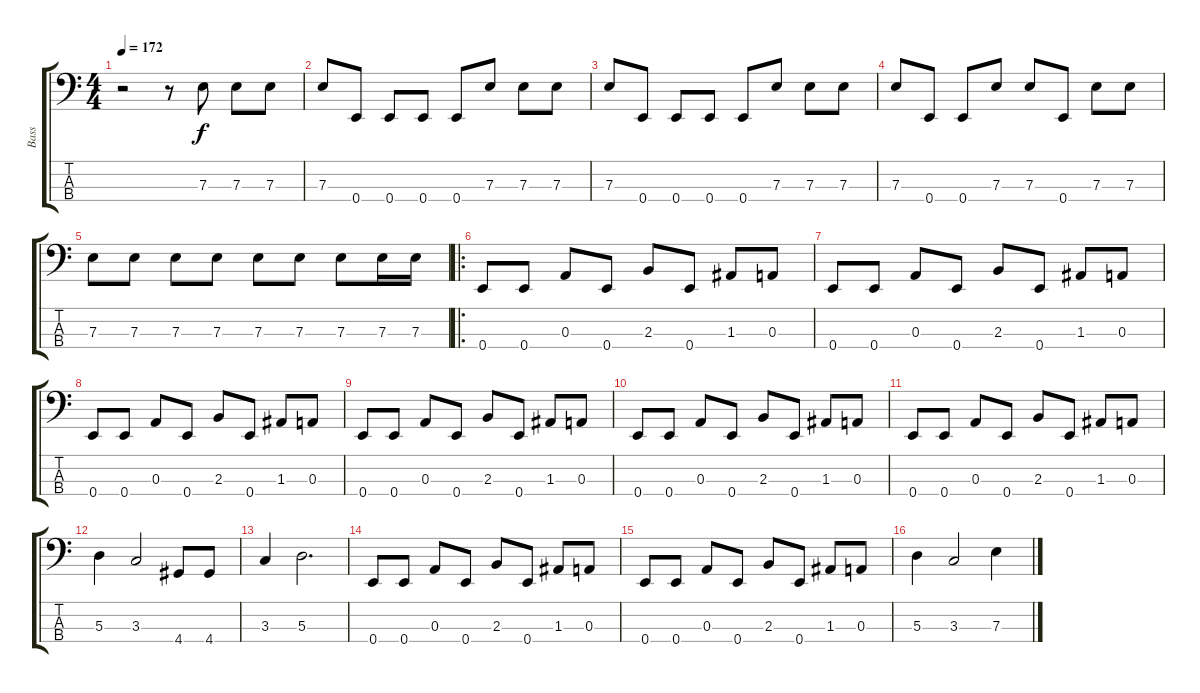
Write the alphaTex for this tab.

\track ("Bass" "Bass") {instrument electricbassfinger}
\staff {score tabs}
\tuning (G2 D2 A1 E1) {hide}
\ts (4 4)
\tempo 172
\clef f4
\ks c
r.2{dy f instrument electricbassfinger} r.8 7.3.8 7.3.8 7.3.8 |
7.3.8 0.4.8 0.4.8 0.4.8 0.4.8 7.3.8 7.3.8 7.3.8 |
7.3.8 0.4.8 0.4.8 0.4.8 0.4.8 7.3.8 7.3.8 7.3.8 |
7.3.8 0.4.8 0.4.8 7.3.8 7.3.8 0.4.8 7.3.8 7.3.8 |
7.3.8 7.3.8 7.3.8 7.3.8 7.3.8 7.3.8 7.3.8 7.3.16 7.3.16 |
\ro
0.4.8 0.4.8 0.3.8 0.4.8 2.3.8 0.4.8 1.3.8 0.3.8 |
0.4.8 0.4.8 0.3.8 0.4.8 2.3.8 0.4.8 1.3.8 0.3.8 |
0.4.8 0.4.8 0.3.8 0.4.8 2.3.8 0.4.8 1.3.8 0.3.8 |
0.4.8 0.4.8 0.3.8 0.4.8 2.3.8 0.4.8 1.3.8 0.3.8 |
0.4.8 0.4.8 0.3.8 0.4.8 2.3.8 0.4.8 1.3.8 0.3.8 |
0.4.8 0.4.8 0.3.8 0.4.8 2.3.8 0.4.8 1.3.8 0.3.8 |
5.3.4 3.3.2 4.4.8 4.4.8 |
3.3.4 5.3.2{d} |
0.4.8 0.4.8 0.3.8 0.4.8 2.3.8 0.4.8 1.3.8 0.3.8 |
0.4.8 0.4.8 0.3.8 0.4.8 2.3.8 0.4.8 1.3.8 0.3.8 |
5.3.4 3.3.2 7.3.4
